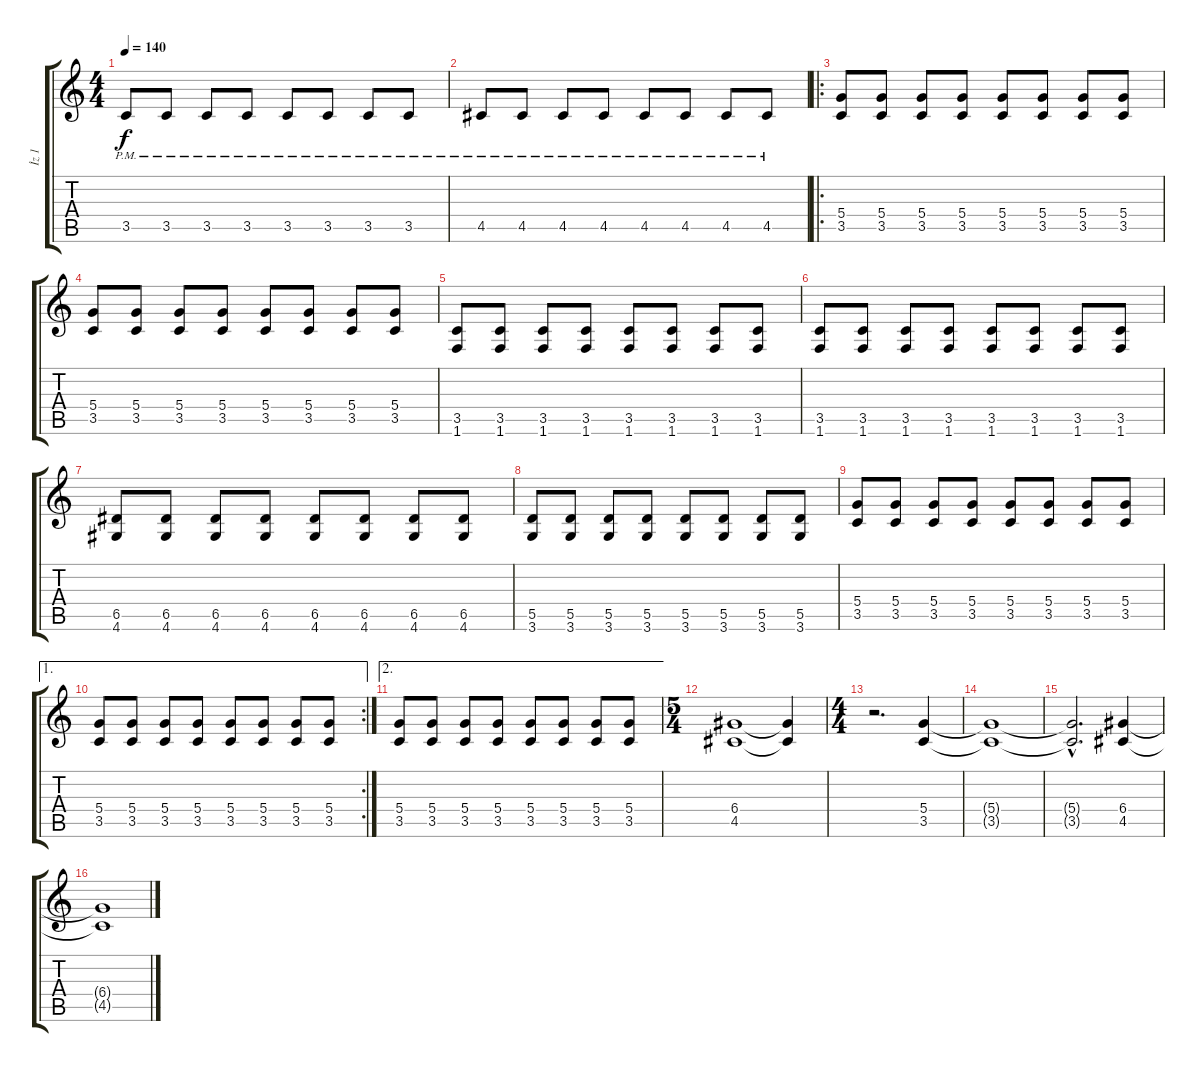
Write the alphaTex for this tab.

\track ("İz 1" "İz 1") {instrument distortionguitar}
\staff {score tabs}
\tuning (E4 B3 G3 D3 A2 E2) {hide}
\ts (4 4)
\tempo 140
\clef g2
\ks c
3.5{pm}.8{dy f} 3.5{pm}.8 3.5{pm}.8 3.5{pm}.8 3.5{pm}.8 3.5{pm}.8 3.5{pm}.8 3.5{pm}.8 |
4.5{pm}.8 4.5{pm}.8 4.5{pm}.8 4.5{pm}.8 4.5{pm}.8 4.5{pm}.8 4.5{pm}.8 4.5{pm}.8 |
\ro
(5.4 3.5).8 (5.4 3.5).8 (5.4 3.5).8 (5.4 3.5).8 (5.4 3.5).8 (5.4 3.5).8 (5.4 3.5).8 (5.4 3.5).8 |
(5.4 3.5).8 (5.4 3.5).8 (5.4 3.5).8 (5.4 3.5).8 (5.4 3.5).8 (5.4 3.5).8 (5.4 3.5).8 (5.4 3.5).8 |
(3.5 1.6).8 (3.5 1.6).8 (3.5 1.6).8 (3.5 1.6).8 (3.5 1.6).8 (3.5 1.6).8 (3.5 1.6).8 (3.5 1.6).8 |
(3.5 1.6).8 (3.5 1.6).8 (3.5 1.6).8 (3.5 1.6).8 (3.5 1.6).8 (3.5 1.6).8 (3.5 1.6).8 (3.5 1.6).8 |
(6.5 4.6).8 (6.5 4.6).8 (6.5 4.6).8 (6.5 4.6).8 (6.5 4.6).8 (6.5 4.6).8 (6.5 4.6).8 (6.5 4.6).8 |
(5.5 3.6).8 (5.5 3.6).8 (5.5 3.6).8 (5.5 3.6).8 (5.5 3.6).8 (5.5 3.6).8 (5.5 3.6).8 (5.5 3.6).8 |
(5.4 3.5).8 (5.4 3.5).8 (5.4 3.5).8 (5.4 3.5).8 (5.4 3.5).8 (5.4 3.5).8 (5.4 3.5).8 (5.4 3.5).8 |
\ae 1
\rc 2
(5.4 3.5).8 (5.4 3.5).8 (5.4 3.5).8 (5.4 3.5).8 (5.4 3.5).8 (5.4 3.5).8 (5.4 3.5).8 (5.4 3.5).8 |
\ae 2
(5.4 3.5).8 (5.4 3.5).8 (5.4 3.5).8 (5.4 3.5).8 (5.4 3.5).8 (5.4 3.5).8 (5.4 3.5).8 (5.4 3.5).8 |
\ts (5 4)
(6.4 4.5).1 (6.4{t} 4.5{t}).4 |
\ts (4 4)
r.2{d} (5.4 3.5).4 |
(5.4{t} 3.5{t}).1 |
(5.4{hac t} 3.5{hac t}).2{d} (6.4 4.5).4 |
(6.4{t} 4.5{t}).1
